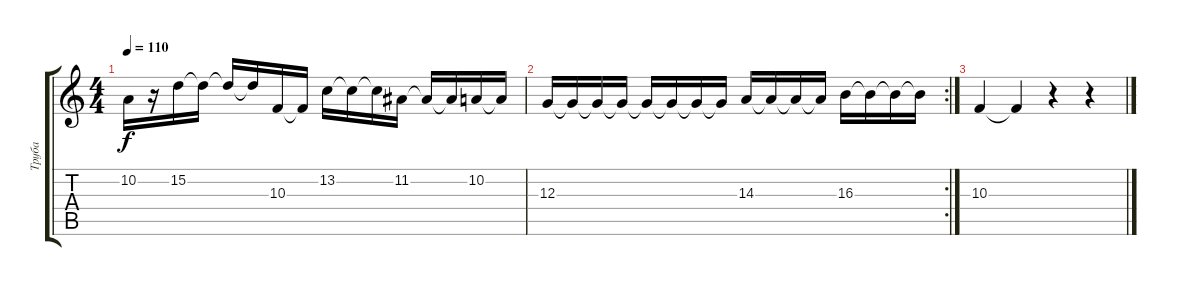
\track ("Труба" "Труба") {instrument trumpet}
\staff {score tabs}
\tuning (E4 B3 G3 D3 A2 E2) {hide}
\ts (4 4)
\tempo 110
\clef g2
\ks c
10.2{t}.16{dy f} r.16 15.2.16 15.2{t}.16 15.2{t}.16 15.2{t}.16 10.3.16 10.3{t}.16 13.2.16 13.2{t}.16 13.2{t}.16 11.2.16 11.2{t}.16 11.2{t}.16 10.2.16 10.2{t}.16 |
\rc 2
12.3.16 12.3{t}.16 12.3{t}.16 12.3{t}.16 12.3{t}.16 12.3{t}.16 12.3{t}.16 12.3{t}.16 14.3.16 14.3{t}.16 14.3{t}.16 14.3{t}.16 16.3.16 16.3{t}.16 16.3{t}.16 16.3{t}.16 |
10.3.4 10.3{t}.4 r.4 r.4
